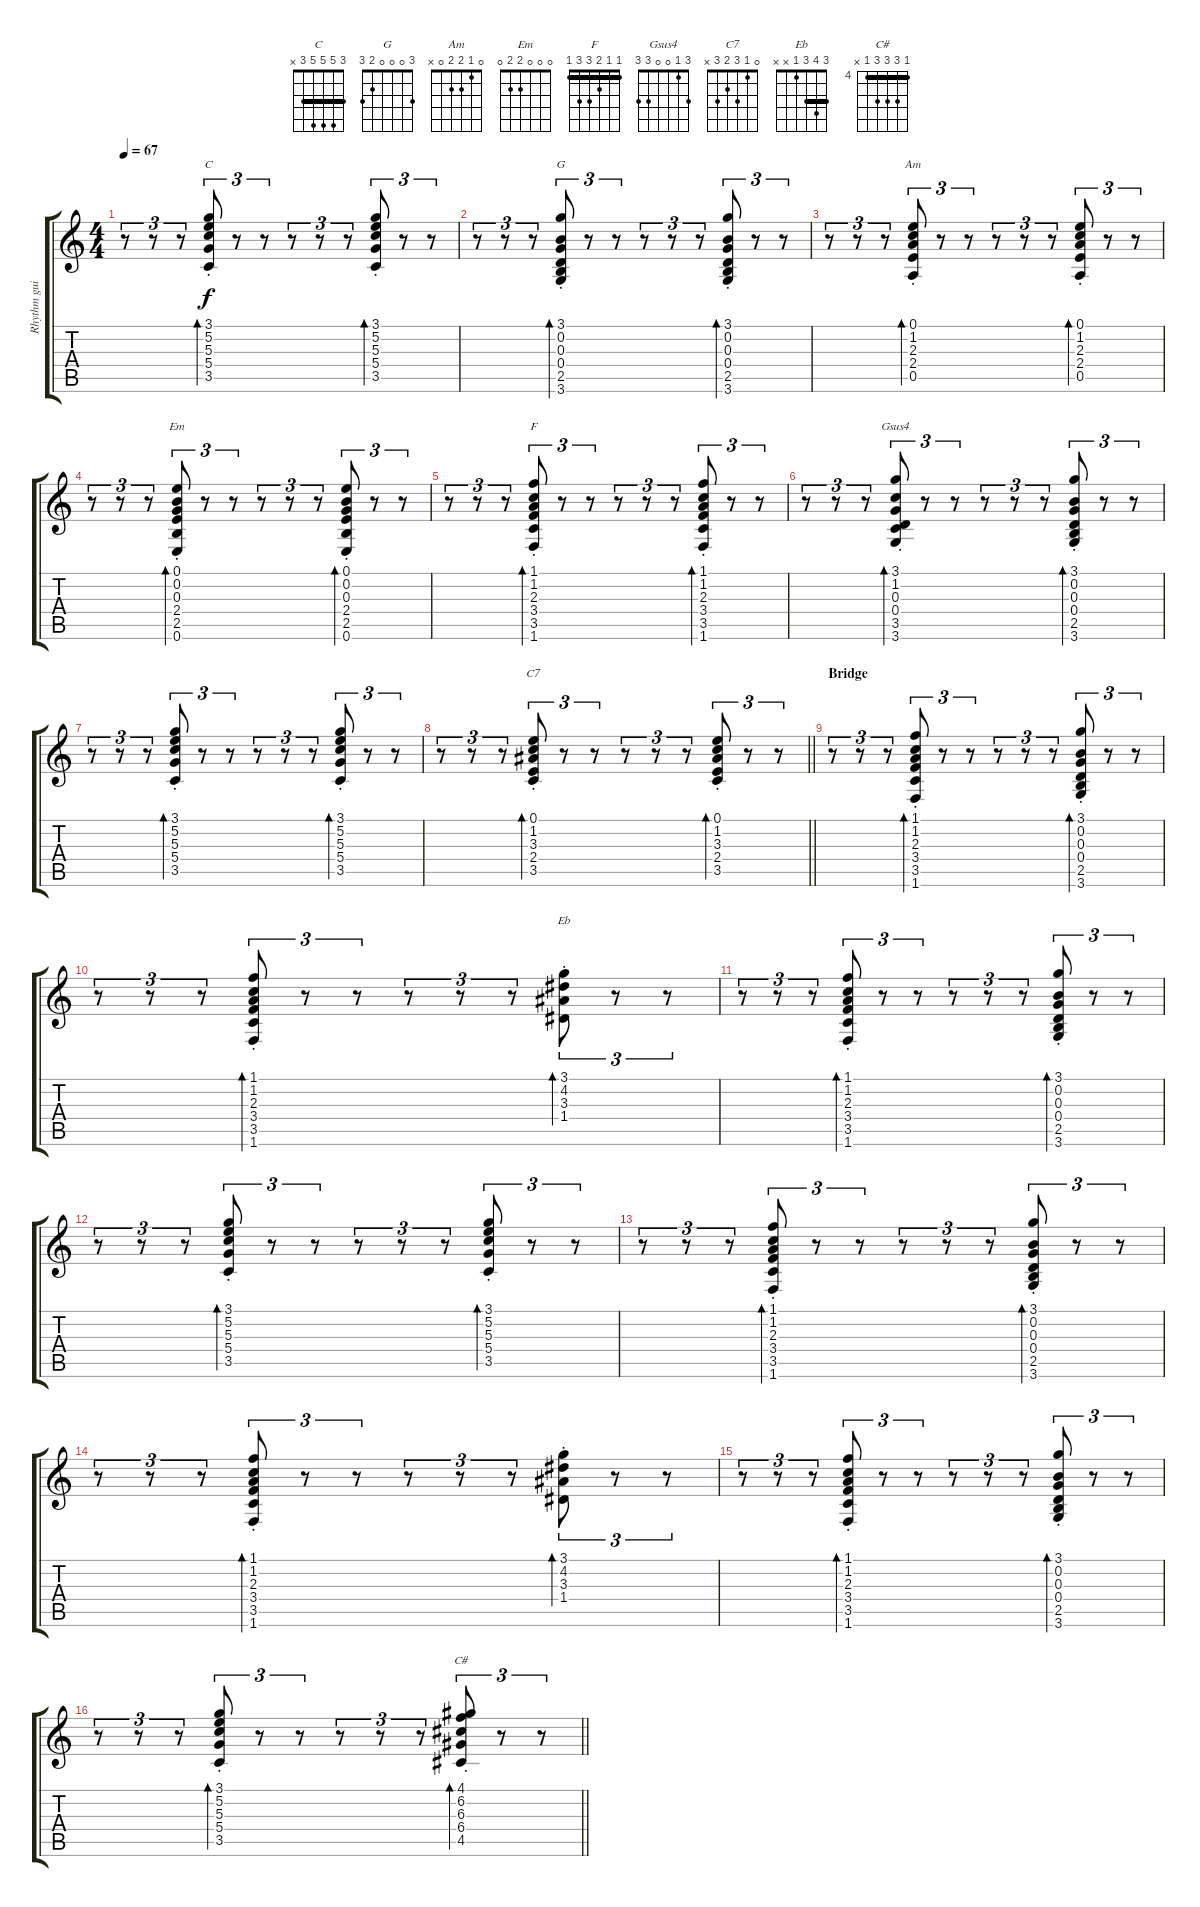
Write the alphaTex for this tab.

\track ("Rhythm guitar" "Rhythm gui") {instrument electricguitarjazz}
\staff {score tabs}
\tuning (E4 B3 G3 D3 A2 E2) {hide}
\chord ("C" 3 5 5 5 3 x) {barre 3}
\chord ("G" 3 0 0 0 2 3)
\chord ("Am" 0 1 2 2 0 x)
\chord ("Em" 0 0 0 2 2 0)
\chord ("F" 1 1 2 3 3 1) {barre 1}
\chord ("Gsus4" 3 1 0 0 3 3)
\chord ("C7" 0 1 3 2 3 x)
\chord ("Eb" 3 4 3 1 x x) {barre 3}
\chord ("C#" 4 6 6 6 4 x) {firstfret 4 barre 4}
\ts (4 4)
\tempo 67
\clef g2
\ks c
r.8{tu (3 2) dy f} r.8{tu (3 2)} r.8{tu (3 2)} (3.1{st} 5.2{st} 5.3{st} 5.4{st} 3.5{st}).8{tu (3 2) bd 30 ch "C"} r.8{tu (3 2)} r.8{tu (3 2)} r.8{tu (3 2)} r.8{tu (3 2)} r.8{tu (3 2)} (3.1{st} 5.2{st} 5.3{st} 5.4{st} 3.5{st}).8{tu (3 2) bd 30} r.8{tu (3 2)} r.8{tu (3 2)} |
r.8{tu (3 2)} r.8{tu (3 2)} r.8{tu (3 2)} (3.1{st} 0.2{st} 0.3{st} 0.4{st} 2.5{st} 3.6{st}).8{tu (3 2) bd 30 ch "G"} r.8{tu (3 2)} r.8{tu (3 2)} r.8{tu (3 2)} r.8{tu (3 2)} r.8{tu (3 2)} (3.1{st} 0.2{st} 0.3{st} 0.4{st} 2.5{st} 3.6{st}).8{tu (3 2) bd 30} r.8{tu (3 2)} r.8{tu (3 2)} |
r.8{tu (3 2)} r.8{tu (3 2)} r.8{tu (3 2)} (0.1{st} 1.2{st} 2.3{st} 2.4{st} 0.5{st}).8{tu (3 2) bd 30 ch "Am"} r.8{tu (3 2)} r.8{tu (3 2)} r.8{tu (3 2)} r.8{tu (3 2)} r.8{tu (3 2)} (0.1{st} 1.2{st} 2.3{st} 2.4{st} 0.5{st}).8{tu (3 2) bd 30} r.8{tu (3 2)} r.8{tu (3 2)} |
r.8{tu (3 2)} r.8{tu (3 2)} r.8{tu (3 2)} (0.1{st} 0.2{st} 0.3{st} 2.4{st} 2.5{st} 0.6{st}).8{tu (3 2) bd 30 ch "Em"} r.8{tu (3 2)} r.8{tu (3 2)} r.8{tu (3 2)} r.8{tu (3 2)} r.8{tu (3 2)} (0.1{st} 0.2{st} 0.3{st} 2.4{st} 2.5{st} 0.6{st}).8{tu (3 2) bd 30} r.8{tu (3 2)} r.8{tu (3 2)} |
r.8{tu (3 2)} r.8{tu (3 2)} r.8{tu (3 2)} (1.1{st} 1.2{st} 2.3{st} 3.4{st} 3.5{st} 1.6{st}).8{tu (3 2) bd 30 ch "F"} r.8{tu (3 2)} r.8{tu (3 2)} r.8{tu (3 2)} r.8{tu (3 2)} r.8{tu (3 2)} (1.1{st} 1.2{st} 2.3{st} 3.4{st} 3.5{st} 1.6{st}).8{tu (3 2) bd 30} r.8{tu (3 2)} r.8{tu (3 2)} |
r.8{tu (3 2)} r.8{tu (3 2)} r.8{tu (3 2)} (3.1{st} 1.2{st} 0.3{st} 0.4{st} 3.5{st} 3.6{st}).8{tu (3 2) bd 30 ch "Gsus4"} r.8{tu (3 2)} r.8{tu (3 2)} r.8{tu (3 2)} r.8{tu (3 2)} r.8{tu (3 2)} (3.1{st} 0.2{st} 0.3{st} 0.4{st} 2.5{st} 3.6{st}).8{tu (3 2) bd 30} r.8{tu (3 2)} r.8{tu (3 2)} |
r.8{tu (3 2)} r.8{tu (3 2)} r.8{tu (3 2)} (3.1{st} 5.2{st} 5.3{st} 5.4{st} 3.5{st}).8{tu (3 2) bd 30} r.8{tu (3 2)} r.8{tu (3 2)} r.8{tu (3 2)} r.8{tu (3 2)} r.8{tu (3 2)} (3.1{st} 5.2{st} 5.3{st} 5.4{st} 3.5{st}).8{tu (3 2) bd 30} r.8{tu (3 2)} r.8{tu (3 2)} |
\barLineRight lightlight
r.8{tu (3 2)} r.8{tu (3 2)} r.8{tu (3 2)} (0.1{st} 1.2{st} 3.3{st} 2.4{st} 3.5{st}).8{tu (3 2) bd 30 ch "C7"} r.8{tu (3 2)} r.8{tu (3 2)} r.8{tu (3 2)} r.8{tu (3 2)} r.8{tu (3 2)} (0.1{st} 1.2{st} 3.3{st} 2.4{st} 3.5{st}).8{tu (3 2) bd 30} r.8{tu (3 2)} r.8{tu (3 2)} |
\section ("" "Bridge")
r.8{tu (3 2)} r.8{tu (3 2)} r.8{tu (3 2)} (1.1{st} 1.2{st} 2.3{st} 3.4{st} 3.5{st} 1.6{st}).8{tu (3 2) bd 30} r.8{tu (3 2)} r.8{tu (3 2)} r.8{tu (3 2)} r.8{tu (3 2)} r.8{tu (3 2)} (3.1{st} 0.2{st} 0.3{st} 0.4{st} 2.5{st} 3.6{st}).8{tu (3 2) bd 30} r.8{tu (3 2)} r.8{tu (3 2)} |
r.8{tu (3 2)} r.8{tu (3 2)} r.8{tu (3 2)} (1.1{st} 1.2{st} 2.3{st} 3.4{st} 3.5{st} 1.6{st}).8{tu (3 2) bd 30} r.8{tu (3 2)} r.8{tu (3 2)} r.8{tu (3 2)} r.8{tu (3 2)} r.8{tu (3 2)} (3.1{st} 4.2{st} 3.3{st} 1.4{st}).8{tu (3 2) bd 30 ch "Eb"} r.8{tu (3 2)} r.8{tu (3 2)} |
r.8{tu (3 2)} r.8{tu (3 2)} r.8{tu (3 2)} (1.1{st} 1.2{st} 2.3{st} 3.4{st} 3.5{st} 1.6{st}).8{tu (3 2) bd 30} r.8{tu (3 2)} r.8{tu (3 2)} r.8{tu (3 2)} r.8{tu (3 2)} r.8{tu (3 2)} (3.1{st} 0.2{st} 0.3{st} 0.4{st} 2.5{st} 3.6{st}).8{tu (3 2) bd 30} r.8{tu (3 2)} r.8{tu (3 2)} |
r.8{tu (3 2)} r.8{tu (3 2)} r.8{tu (3 2)} (3.1{st} 5.2{st} 5.3{st} 5.4{st} 3.5{st}).8{tu (3 2) bd 30} r.8{tu (3 2)} r.8{tu (3 2)} r.8{tu (3 2)} r.8{tu (3 2)} r.8{tu (3 2)} (3.1{st} 5.2{st} 5.3{st} 5.4{st} 3.5{st}).8{tu (3 2) bd 30} r.8{tu (3 2)} r.8{tu (3 2)} |
r.8{tu (3 2)} r.8{tu (3 2)} r.8{tu (3 2)} (1.1{st} 1.2{st} 2.3{st} 3.4{st} 3.5{st} 1.6{st}).8{tu (3 2) bd 30} r.8{tu (3 2)} r.8{tu (3 2)} r.8{tu (3 2)} r.8{tu (3 2)} r.8{tu (3 2)} (3.1{st} 0.2{st} 0.3{st} 0.4{st} 2.5{st} 3.6{st}).8{tu (3 2) bd 30} r.8{tu (3 2)} r.8{tu (3 2)} |
r.8{tu (3 2)} r.8{tu (3 2)} r.8{tu (3 2)} (1.1{st} 1.2{st} 2.3{st} 3.4{st} 3.5{st} 1.6{st}).8{tu (3 2) bd 30} r.8{tu (3 2)} r.8{tu (3 2)} r.8{tu (3 2)} r.8{tu (3 2)} r.8{tu (3 2)} (3.1{st} 4.2{st} 3.3{st} 1.4{st}).8{tu (3 2) bd 30} r.8{tu (3 2)} r.8{tu (3 2)} |
r.8{tu (3 2)} r.8{tu (3 2)} r.8{tu (3 2)} (1.1{st} 1.2{st} 2.3{st} 3.4{st} 3.5{st} 1.6{st}).8{tu (3 2) bd 30} r.8{tu (3 2)} r.8{tu (3 2)} r.8{tu (3 2)} r.8{tu (3 2)} r.8{tu (3 2)} (3.1{st} 0.2{st} 0.3{st} 0.4{st} 2.5{st} 3.6{st}).8{tu (3 2) bd 30} r.8{tu (3 2)} r.8{tu (3 2)} |
\barLineRight lightlight
r.8{tu (3 2)} r.8{tu (3 2)} r.8{tu (3 2)} (3.1{st} 5.2{st} 5.3{st} 5.4{st} 3.5{st}).8{tu (3 2) bd 30} r.8{tu (3 2)} r.8{tu (3 2)} r.8{tu (3 2)} r.8{tu (3 2)} r.8{tu (3 2)} (4.1{st} 6.2{st} 6.3{st} 6.4{st} 4.5{st}).8{tu (3 2) bd 30 ch "C#"} r.8{tu (3 2)} r.8{tu (3 2)}
